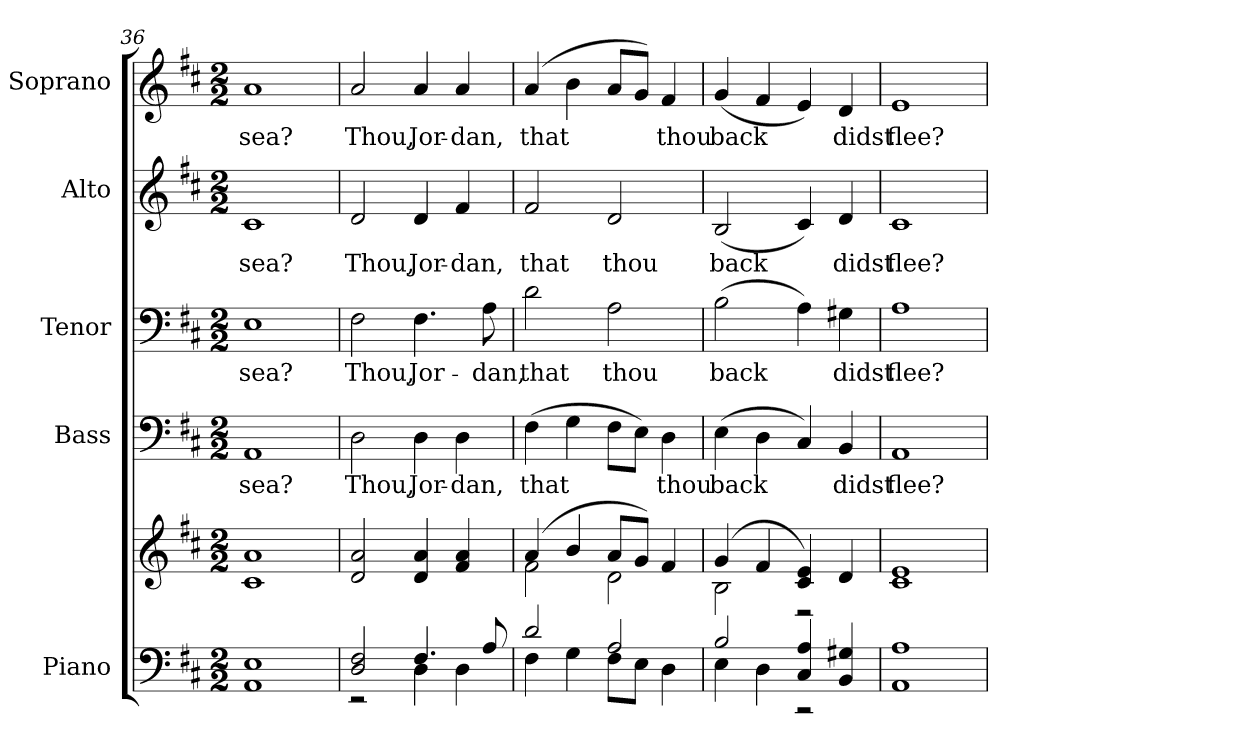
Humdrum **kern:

**kern	**kern	**kern	**text	**kern	**text	**kern	**text	**kern	**text
*part5	*part5	*part4	*part4	*part3	*part3	*part2	*part2	*part1	*part1
*staff6	*staff5	*staff4	*staff4	*staff3	*staff3	*staff2	*staff2	*staff1	*staff1
*I"Piano	*	*I"Bass	*	*I"Tenor	*	*I"Alto	*	*I"Soprano	*
*I'Pno.	*	*I'B.	*	*I'T.	*	*I'A.	*	*I'S.	*
*clefF4	*clefG2	*clefF4	*	*clefF4	*	*clefG2	*	*clefG2	*
*k[f#c#]	*k[f#c#]	*k[f#c#]	*	*k[f#c#]	*	*k[f#c#]	*	*k[f#c#]	*
*D:	*D:	*D:	*	*D:	*	*D:	*	*D:	*
*M2/2	*M2/2	*M2/2	*	*M2/2	*	*M2/2	*	*M2/2	*
=36	=36	=36	=36	=36	=36	=36	=36	=36	=36
!	!	!	!LO:LY:b:color=#000000	!	!	!	!	!	!
!	!	!	!	!	!LO:LY:b:color=#000000	!	!	!	!
!	!	!	!	!	!	!	!LO:LY:b:color=#000000	!	!
!	!	!	!	!	!	!	!	!	!LO:LY:b:color=#000000
1AAi 1Ei	1c#i 1ai	1AAi	sea?	1Ei	sea?	1c#i	sea?	1ai	sea?
!!LO:LB:g=z
=37	=37	=37	=37	=37	=37	=37	=37	=37	=37
*^	*	*	*	*	*	*	*	*	*
!	!	!	!	!LO:LY:b:color=#000000	!	!	!	!	!	!
!	!	!	!	!	!	!LO:LY:b:color=#000000	!	!	!	!
!	!	!	!	!	!	!	!	!LO:LY:b:color=#000000	!	!
!	!	!	!	!	!	!	!	!	!	!LO:LY:b:color=#000000
2Di/ 2F#i	2r	2di/ 2ai	2Di\	Thou,	2F#i\	Thou,	2di/	Thou,	2ai/	Thou,
!	!	!	!	!LO:LY:b:color=#000000	!	!	!	!	!	!
!	!	!	!	!	!	!LO:LY:b:color=#000000	!	!	!	!
!	!	!	!	!	!	!	!	!LO:LY:b:color=#000000	!	!
!	!	!	!	!	!	!	!	!	!	!LO:LY:b:color=#000000
4.F#i/	4Di\	4di/ 4ai	4Di\	Jor-	4.F#i\	Jor-	4di/	Jor-	4ai/	Jor-
!	!	!	!	!LO:LY:b:color=#000000	!	!	!	!	!	!
!	!	!	!	!	!	!	!	!LO:LY:b:color=#000000	!	!
!	!	!	!	!	!	!	!	!	!	!LO:LY:b:color=#000000
.	4Di\	4f#i/ 4ai	4Di\	-dan,	.	.	4f#i/	-dan,	4ai/	-dan,
!	!	!	!	!	!	!LO:LY:b:color=#000000	!	!	!	!
8Ai/	.	.	.	.	8Ai\	-dan,	.	.	.	.
=38	=38	=38	=38	=38	=38	=38	=38	=38	=38	=38
*	*	*^	*	*	*	*	*	*	*	*
!	!	!	!	!	!LO:LY:b:color=#000000	!	!	!	!	!	!
!	!	!	!	!	!	!	!LO:LY:b:color=#000000	!	!	!	!
!	!	!	!	!	!	!	!	!	!LO:LY:b:color=#000000	!	!
!	!	!	!	!	!	!	!	!	!	!	!LO:LY:b:color=#000000
2di/	4F#i\	(4ai/	2f#i\	(4F#i\	that	2di\	that	2f#i/	that	(4ai/	that
.	4Gi\	4bi/	.	4Gi\	.	.	.	.	.	4bi\	.
!	!	!	!	!	!	!	!LO:LY:b:color=#000000	!	!	!	!
!	!	!	!	!	!	!	!	!	!LO:LY:b:color=#000000	!	!
2Ai/	8F#i\L	8ai/L	2di\	8F#i\L	.	2Ai\	thou	2di/	thou	8ai/L	.
.	8Ei\J	8gi/J)	.	8Ei\J)	.	.	.	.	.	8gi/J)	.
!	!	!	!	!	!LO:LY:b:color=#000000	!	!	!	!	!	!
!	!	!	!	!	!	!	!	!	!	!	!LO:LY:b:color=#000000
.	4Di\	4f#i/	.	4Di\	thou	.	.	.	.	4f#i/	thou
=39	=39	=39	=39	=39	=39	=39	=39	=39	=39	=39	=39
!	!	!	!	!	!LO:LY:b:color=#000000	!	!	!	!	!	!
!	!	!	!	!	!	!	!LO:LY:b:color=#000000	!	!	!	!
!	!	!	!	!	!	!	!	!	!LO:LY:b:color=#000000	!	!
!	!	!	!	!	!	!	!	!	!	!	!LO:LY:b:color=#000000
2Bi/	4Ei\	(4gi/	2Bi\	(4Ei\	back	(2Bi\	back	(2Bi/	back	(4gi/	back
.	4Di\	4f#i/	.	4Di\	.	.	.	.	.	4f#i/	.
4C#i/ 4Ai	2r	4c#i/ 4ei)	2r	4C#i/)	.	4Ai\)	.	4c#i/)	.	4ei/)	.
!	!	!	!	!	!LO:LY:b:color=#000000	!	!	!	!	!	!
!	!	!	!	!	!	!	!LO:LY:b:color=#000000	!	!	!	!
!	!	!	!	!	!	!	!	!	!LO:LY:b:color=#000000	!	!
!	!	!	!	!	!	!	!	!	!	!	!LO:LY:b:color=#000000
4BBi/ 4G#Xi	.	4di/	.	4BBi/	didst	4G#Xi\	didst	4di/	didst	4di/	didst
*v	*v	*	*	*	*	*	*	*	*	*	*
*	*v	*v	*	*	*	*	*	*	*	*
=40	=40	=40	=40	=40	=40	=40	=40	=40	=40
!	!	!	!LO:LY:b:color=#000000	!	!	!	!	!	!
!	!	!	!	!	!LO:LY:b:color=#000000	!	!	!	!
!	!	!	!	!	!	!	!LO:LY:b:color=#000000	!	!
!	!	!	!	!	!	!	!	!	!LO:LY:b:color=#000000
1AAi 1Ai	1c#i 1ei	1AAi	flee?	1Ai	flee?	1c#i	flee?	1ei	flee?
=	=	=	=	=	=	=	=	=	=
*-	*-	*-	*-	*-	*-	*-	*-	*-	*-
